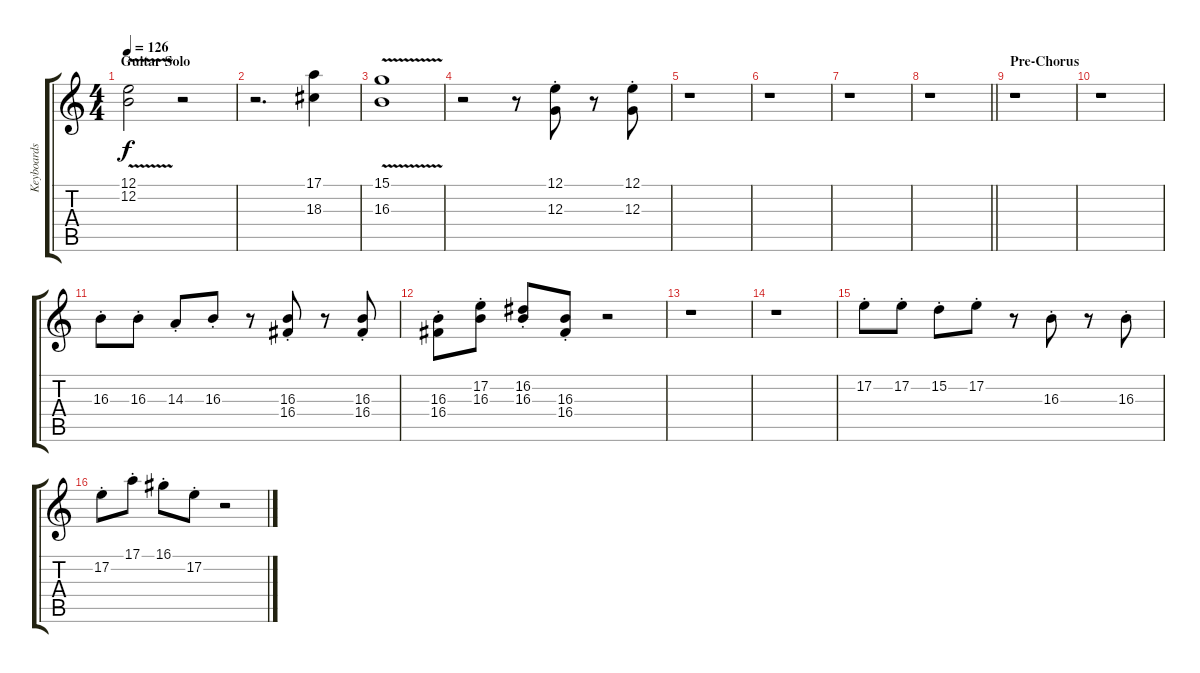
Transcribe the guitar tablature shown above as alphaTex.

\track ("Keyboards 1" "Keyboards ") {instrument lead2sawtooth}
\staff {score tabs}
\tuning (E4 B3 G3 D3 A2 E2) {hide}
\ts (4 4)
\section ("" "Guitar Solo")
\tempo 126
\clef g2
\ks c
(12.1{v} 12.2{v}).2{dy f} r.2 |
r.2{d} (17.1 18.3).4 |
(15.1{v} 16.3{v}).1 |
r.2 r.8 (12.1{st} 12.3{st}).8 r.8 (12.1{st} 12.3{st}).8 |
r.1 |
r.1 |
r.1 |
\barLineRight lightlight
r.1 |
\section ("" "Pre-Chorus")
r.1 |
r.1 |
16.3{st}.8 16.3{st}.8 14.3{st}.8 16.3{st}.8 r.8 (16.3{st} 16.4{st}).8 r.8 (16.3 16.4{st}).8 |
(16.3{st} 16.4{st}).8 (17.2{st} 16.3{st}).8 (16.2{st} 16.3{st}).8 (16.3{st} 16.4{st}).8 r.2 |
r.1 |
r.1 |
17.2{st}.8 17.2{st}.8 15.2{st}.8 17.2{st}.8 r.8 16.3{st}.8 r.8 16.3{st}.8 |
17.2{st}.8 17.1{st}.8 16.1{st}.8 17.2{st}.8 r.2
